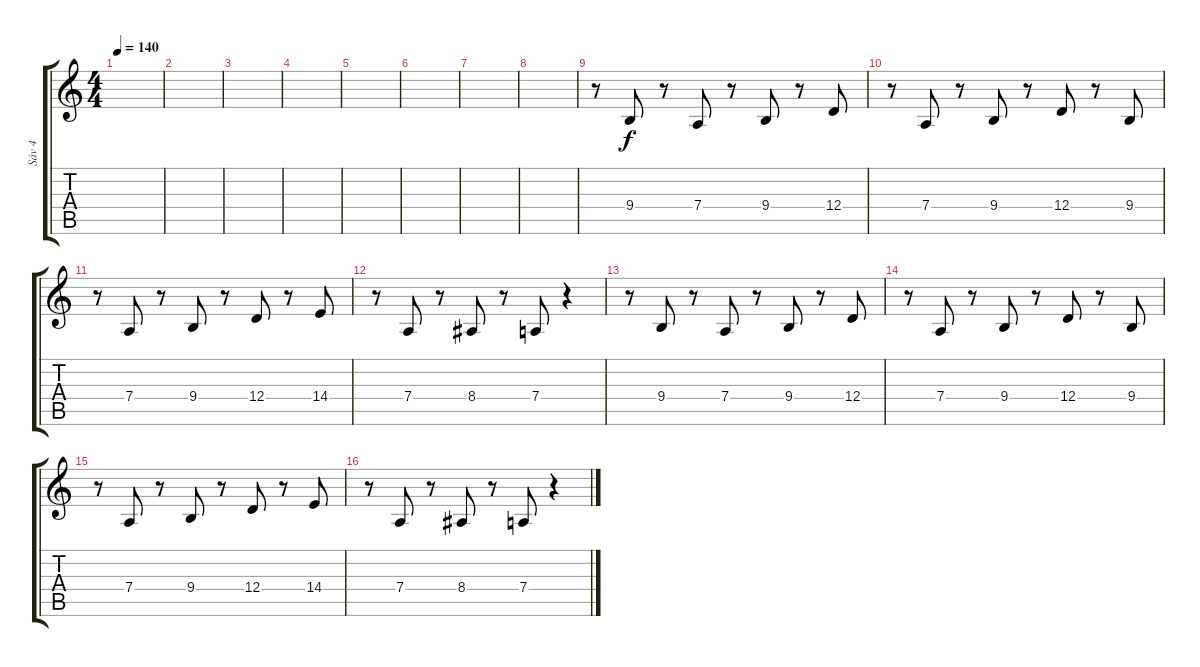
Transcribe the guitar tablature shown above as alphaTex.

\track ("Sáv 4" "Sáv 4") {instrument lead2sawtooth}
\staff {score tabs}
\tuning (E4 B3 G3 D3 A2 E2) {hide}
\ts (4 4)
\tempo 140
\clef g2
\ks c
|
|
|
|
|
|
|
|
r.8 9.4.8 r.8 7.4.8 r.8 9.4.8 r.8 12.4.8 |
r.8 7.4.8 r.8 9.4.8 r.8 12.4.8 r.8 9.4.8 |
r.8 7.4.8 r.8 9.4.8 r.8 12.4.8 r.8 14.4.8 |
r.8 7.4.8 r.8 8.4.8 r.8 7.4.8 r.4 |
r.8 9.4.8 r.8 7.4.8 r.8 9.4.8 r.8 12.4.8 |
r.8 7.4.8 r.8 9.4.8 r.8 12.4.8 r.8 9.4.8 |
r.8 7.4.8 r.8 9.4.8 r.8 12.4.8 r.8 14.4.8 |
r.8 7.4.8 r.8 8.4.8 r.8 7.4.8 r.4
